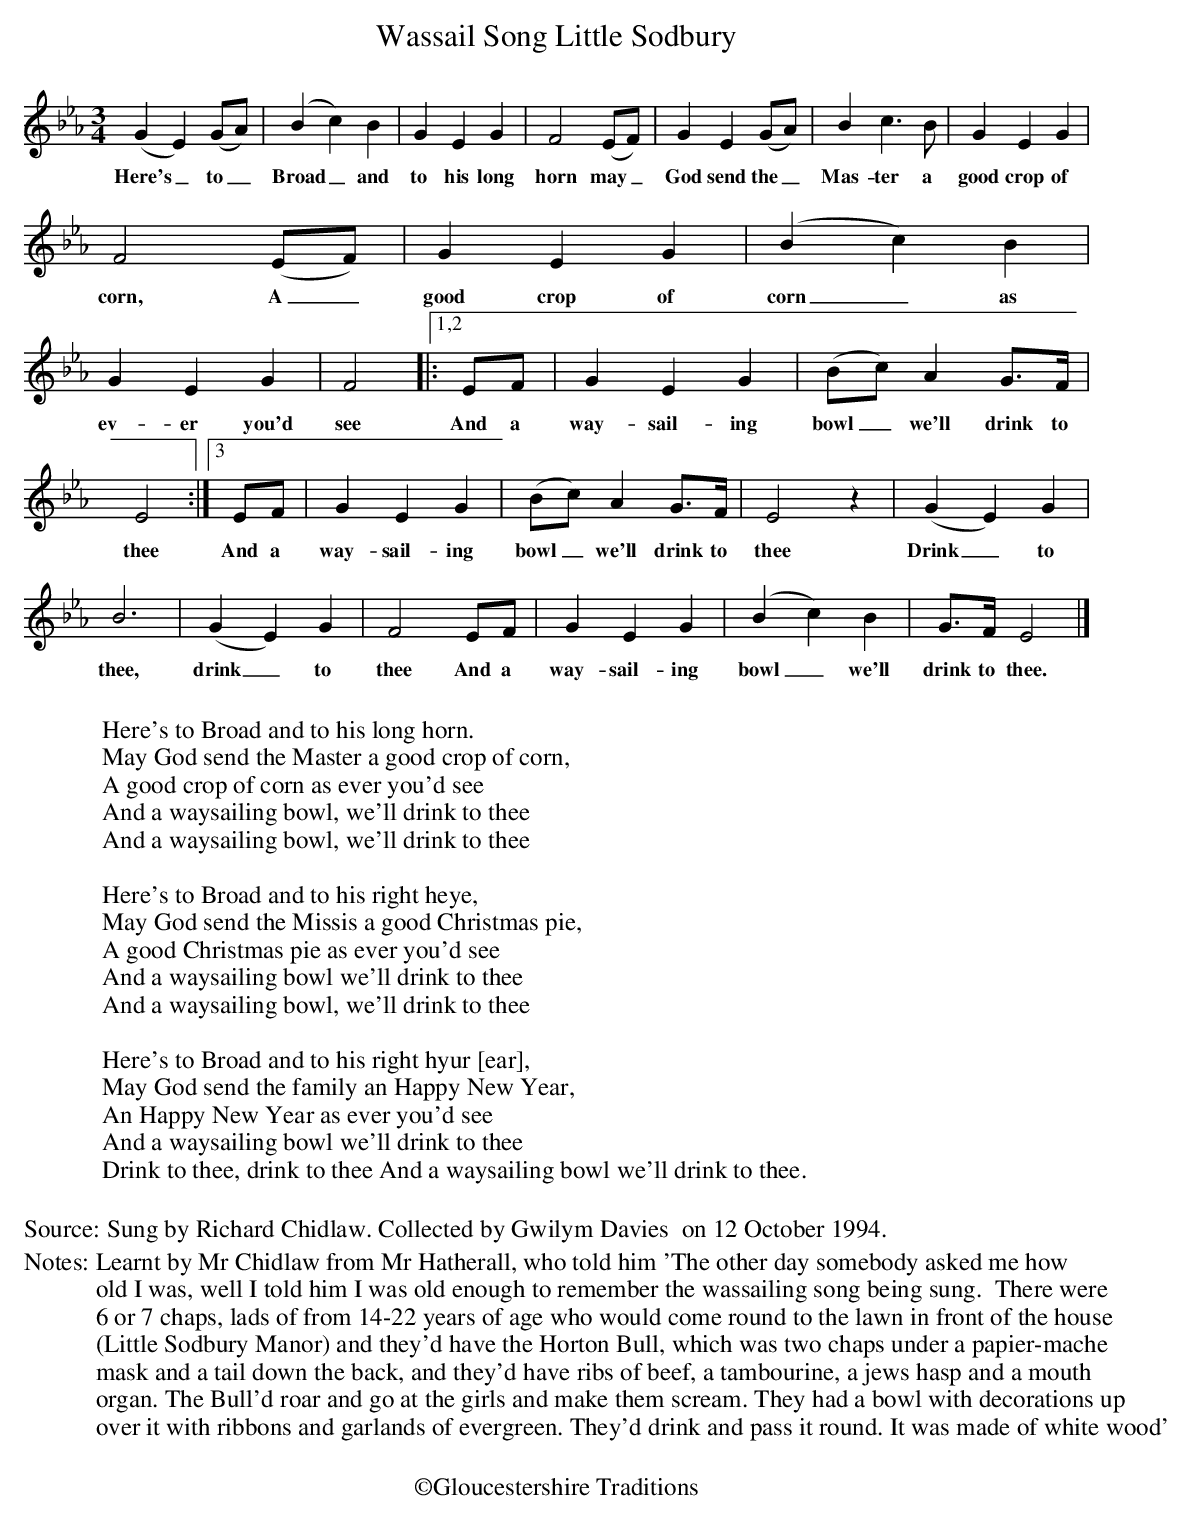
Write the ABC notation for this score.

X:1
T: Wassail Song Little Sodbury
M:3/4
L:1/8
K:Eb
(G2 E2) (GA) | (B2 c2) B2 | G2 E2 G2 | F4 (EF) | G2 E2 (GA) |B2 c2>B2 | G2 E2 G2 |
w:Here's_ to_ Broad_ and to his long horn may_ God send the_ Mas-ter a good crop of
F4 (EF) | G2 E2 G2 |(B2 c2) B2 | G2 E2 G2 | F4 |:1,2 EF | G2 E2 G2 |(Bc) A2 G>F |
w: corn,  A_ good crop of corn_ as ev-er you'd see  And a way-sail-ing bowl_ we'll drink to
 E4 :|3 EF |G2 E2 G2 | (Bc) A2 G>F | E4 z2 |(G2 E2) G2 |
w: thee  And a way-sail-ing bowl_ we'll drink to thee  Drink_ to
B6 | (G2 E2) G2 | F4 EF |G2 E2 G2 | (B2 c2) B2 | G>F E4 |]
w:  thee, drink_ to thee And a way-sail-ing bowl_ we'll drink to thee.
W:
W:Here's to Broad and to his long horn.
W:May God send the Master a good crop of corn,
W:A good crop of corn as ever you'd see
W:And a waysailing bowl, we'll drink to thee
W:And a waysailing bowl, we'll drink to thee
W:
W:Here's to Broad and to his right heye,
W:May God send the Missis a good Christmas pie,
W:A good Christmas pie as ever you'd see
W:And a waysailing bowl we'll drink to thee
W:And a waysailing bowl, we'll drink to thee
W:
W:Here's to Broad and to his right hyur [ear],
W:May God send the family an Happy New Year,
W:An Happy New Year as ever you'd see
W:And a waysailing bowl we'll drink to thee
W:Drink to thee, drink to thee And a waysailing bowl we'll drink to thee.
W:
